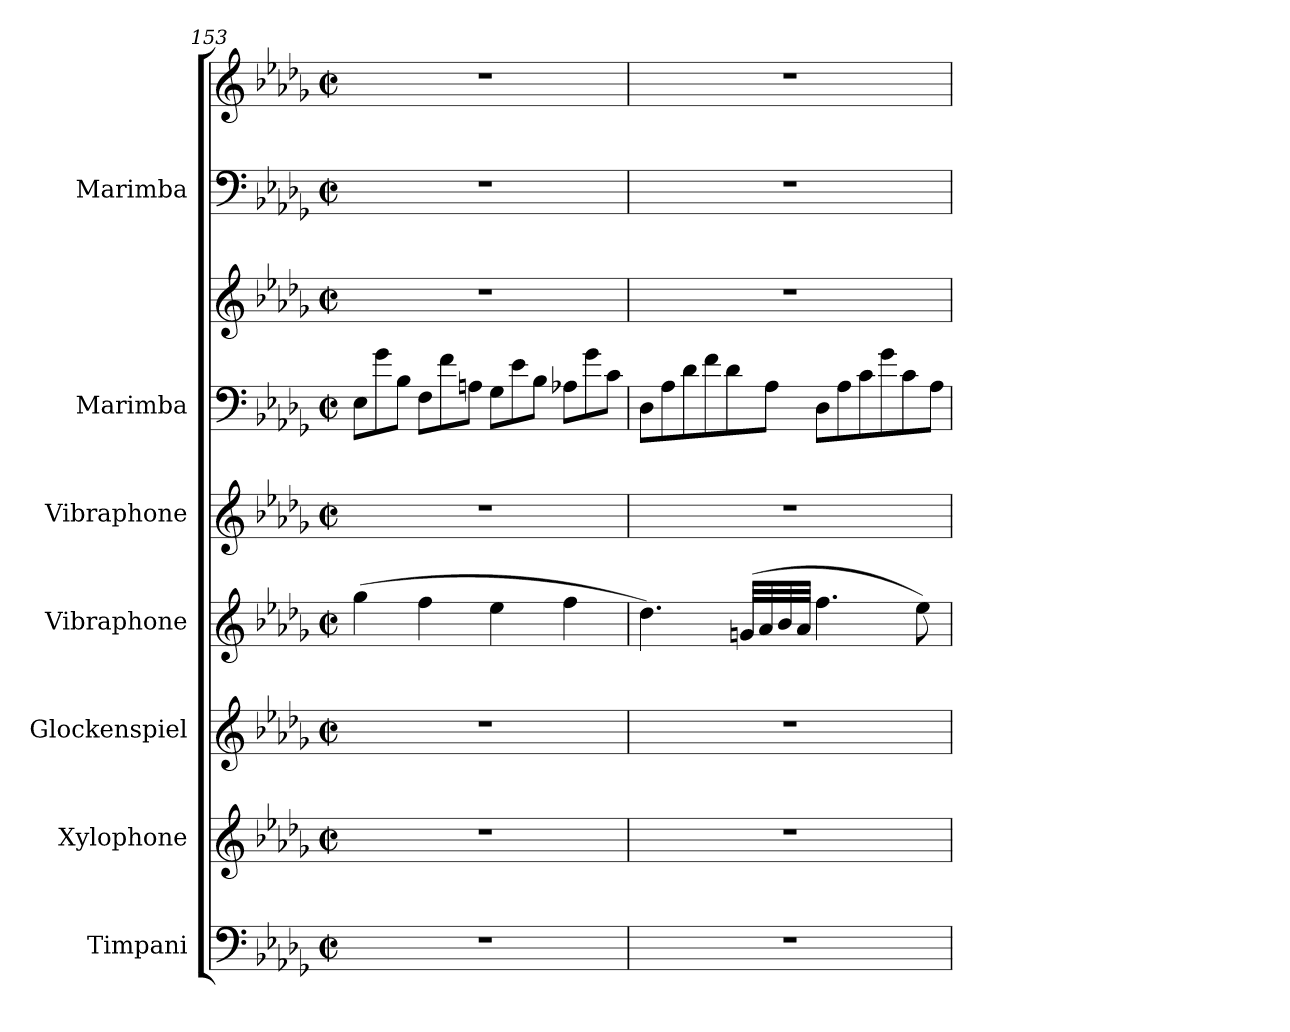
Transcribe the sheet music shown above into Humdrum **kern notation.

**kern	**kern	**kern	**kern	**kern	**kern	**kern	**kern	**kern
*part7	*part6	*part5	*part4	*part3	*part2	*part2	*part1	*part1
*staff9	*staff8	*staff7	*staff6	*staff5	*staff4	*staff3	*staff2	*staff1
*I"Timpani	*I"Xylophone	*I"Glockenspiel	*I"Vibraphone	*I"Vibraphone	*I"Marimba	*	*I"Marimba	*
*I'Timp.	*I'Xyl.	*I'Glk.	*I'Vib.	*I'Vib.	*I'Mrm.	*	*I'Mrm.	*
*clefF4	*clefG2	*clefG2	*clefG2	*clefG2	*clefF4	*clefG2	*clefF4	*clefG2
*	*ITrd-7c-12	*ITrd-14c-24	*	*	*	*	*	*
*k[b-e-a-d-g-]	*k[b-e-a-d-g-]	*k[b-e-a-d-g-]	*k[b-e-a-d-g-]	*k[b-e-a-d-g-]	*k[b-e-a-d-g-]	*k[b-e-a-d-g-]	*k[b-e-a-d-g-]	*k[b-e-a-d-g-]
*M2/2	*M2/2	*M2/2	*M2/2	*M2/2	*M2/2	*M2/2	*M2/2	*M2/2
*met(c|)	*met(c|)	*met(c|)	*met(c|)	*met(c|)	*met(c|)	*met(c|)	*met(c|)	*met(c|)
*	*	*	*	*	*Xtuplet	*	*	*
=153	=153	=153	=153	=153	=153	=153	=153	=153
1r	1r	1r	(4gg-\	1r	12E-\L	1r	1r	1r
.	.	.	.	.	12g-\	.	.	.
.	.	.	.	.	12B-\J	.	.	.
.	.	.	4ff\	.	12F\L	.	.	.
.	.	.	.	.	12f\	.	.	.
.	.	.	.	.	12An\J	.	.	.
.	.	.	4ee-\	.	12G-\L	.	.	.
.	.	.	.	.	12e-\	.	.	.
.	.	.	.	.	12B-\J	.	.	.
.	.	.	4ff\	.	12A-X\L	.	.	.
.	.	.	.	.	12g-\	.	.	.
.	.	.	.	.	12c\J	.	.	.
!!LO:PB:g=z
=154	=154	=154	=154	=154	=154	=154	=154	=154
1r	1r	1r	4.dd-\)	1r	12D-\L	1r	1r	1r
.	.	.	.	.	12A-\	.	.	.
.	.	.	.	.	12d-\	.	.	.
.	.	.	.	.	12f\	.	.	.
.	.	.	.	.	12d-\	.	.	.
.	.	.	(32gn/LLL	.	.	.	.	.
.	.	.	32a-/	.	.	.	.	.
.	.	.	.	.	12A-\J	.	.	.
.	.	.	32b-/	.	.	.	.	.
.	.	.	32a-/JJJ	.	.	.	.	.
.	.	.	4.ff\	.	12D-\L	.	.	.
.	.	.	.	.	12A-\	.	.	.
.	.	.	.	.	12c\	.	.	.
.	.	.	.	.	12g-\	.	.	.
.	.	.	.	.	12c\	.	.	.
.	.	.	8ee-\)	.	.	.	.	.
.	.	.	.	.	12A-\J	.	.	.
=	=	=	=	=	=	=	=	=
*-	*-	*-	*-	*-	*-	*-	*-	*-
